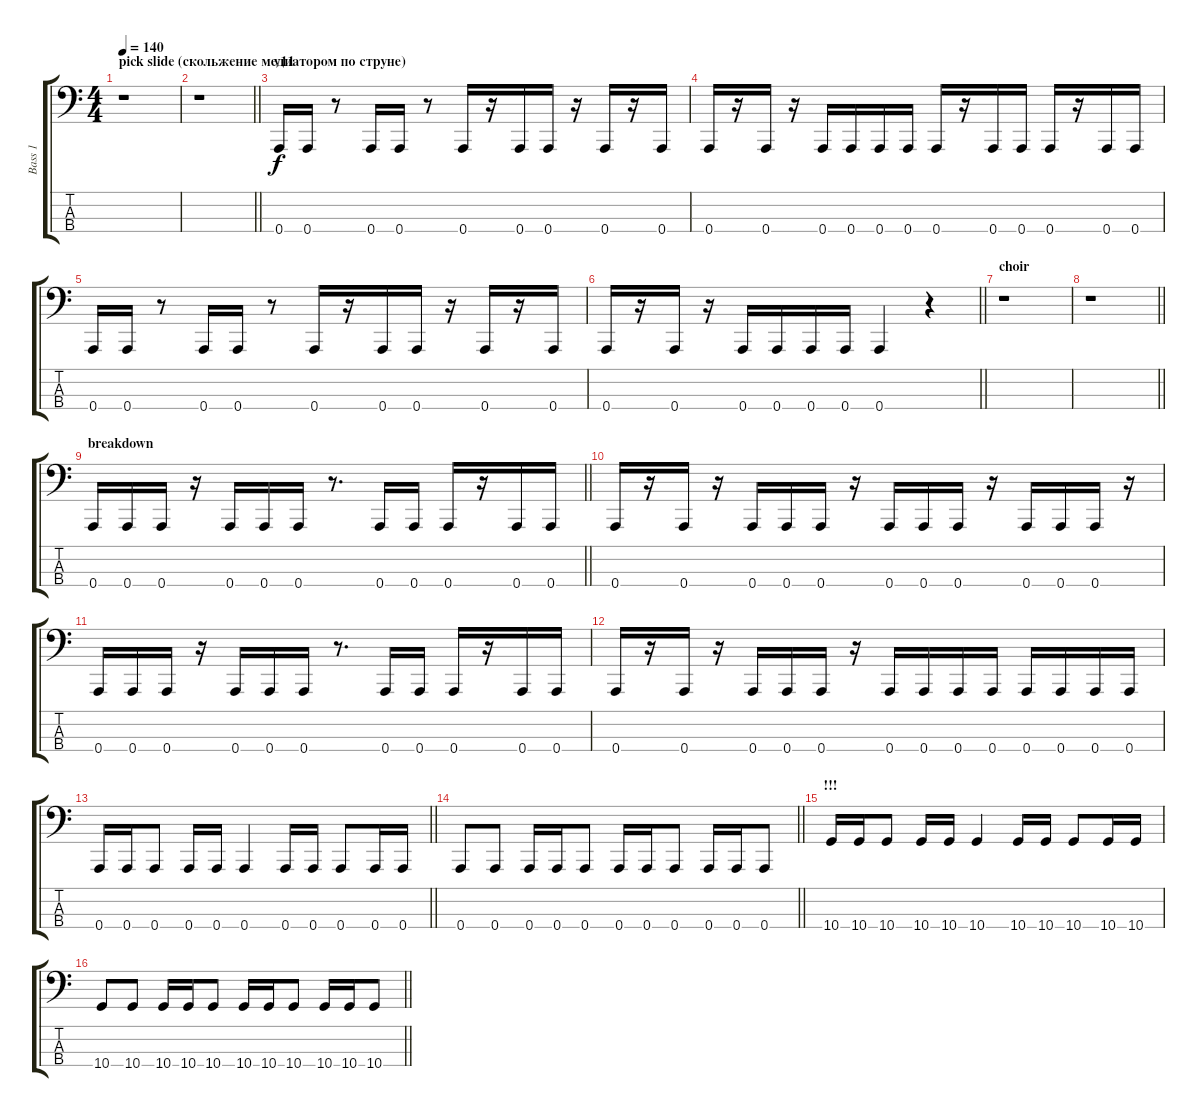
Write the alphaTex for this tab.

\track ("Bass 1" "Bass 1") {instrument electricbasspick}
\staff {score tabs}
\tuning (G2 A1 E1 A0) {hide}
\ts (4 4)
\section ("" "pick slide (скольжение медиатором по струне)")
\tempo 140
\clef f4
\ks c
r.1{dy f} |
\barLineRight lightlight
r.1 |
\section ("" "v11")
0.4.16 0.4.16 r.8 0.4.16 0.4.16 r.8 0.4.16 r.16 0.4.16 0.4.16 r.16 0.4.16 r.16 0.4.16 |
0.4.16 r.16 0.4.16 r.16 0.4.16 0.4.16 0.4.16 0.4.16 0.4.16 r.16 0.4.16 0.4.16 0.4.16 r.16 0.4.16 0.4.16 |
0.4.16 0.4.16 r.8 0.4.16 0.4.16 r.8 0.4.16 r.16 0.4.16 0.4.16 r.16 0.4.16 r.16 0.4.16 |
\barLineRight lightlight
0.4.16 r.16 0.4.16 r.16 0.4.16 0.4.16 0.4.16 0.4.16 0.4.4 r.4 |
\section ("" "choir")
r.1 |
\barLineRight lightlight
r.1 |
\section ("" "breakdown")
\barLineRight lightlight
0.4.16 0.4.16 0.4.16 r.16 0.4.16 0.4.16 0.4.16 r.8{d} 0.4.16 0.4.16 0.4.16 r.16 0.4.16 0.4.16 |
0.4.16 r.16 0.4.16 r.16 0.4.16 0.4.16 0.4.16 r.16 0.4.16 0.4.16 0.4.16 r.16 0.4.16 0.4.16 0.4.16 r.16 |
0.4.16 0.4.16 0.4.16 r.16 0.4.16 0.4.16 0.4.16 r.8{d} 0.4.16 0.4.16 0.4.16 r.16 0.4.16 0.4.16 |
0.4.16 r.16 0.4.16 r.16 0.4.16 0.4.16 0.4.16 r.16 0.4.16 0.4.16 0.4.16 0.4.16 0.4.16 0.4.16 0.4.16 0.4.16 |
\barLineRight lightlight
0.4.16 0.4.16 0.4.8 0.4.16 0.4.16 0.4.4 0.4.16 0.4.16 0.4.8 0.4.16 0.4.16 |
\barLineRight lightlight
0.4.8 0.4.8 0.4.16 0.4.16 0.4.8 0.4.16 0.4.16 0.4.8 0.4.16 0.4.16 0.4.8 |
\section ("" "!!!")
10.4.16 10.4.16 10.4.8 10.4.16 10.4.16 10.4.4 10.4.16 10.4.16 10.4.8 10.4.16 10.4.16 |
\barLineRight lightlight
10.4.8 10.4.8 10.4.16 10.4.16 10.4.8 10.4.16 10.4.16 10.4.8 10.4.16 10.4.16 10.4.8
